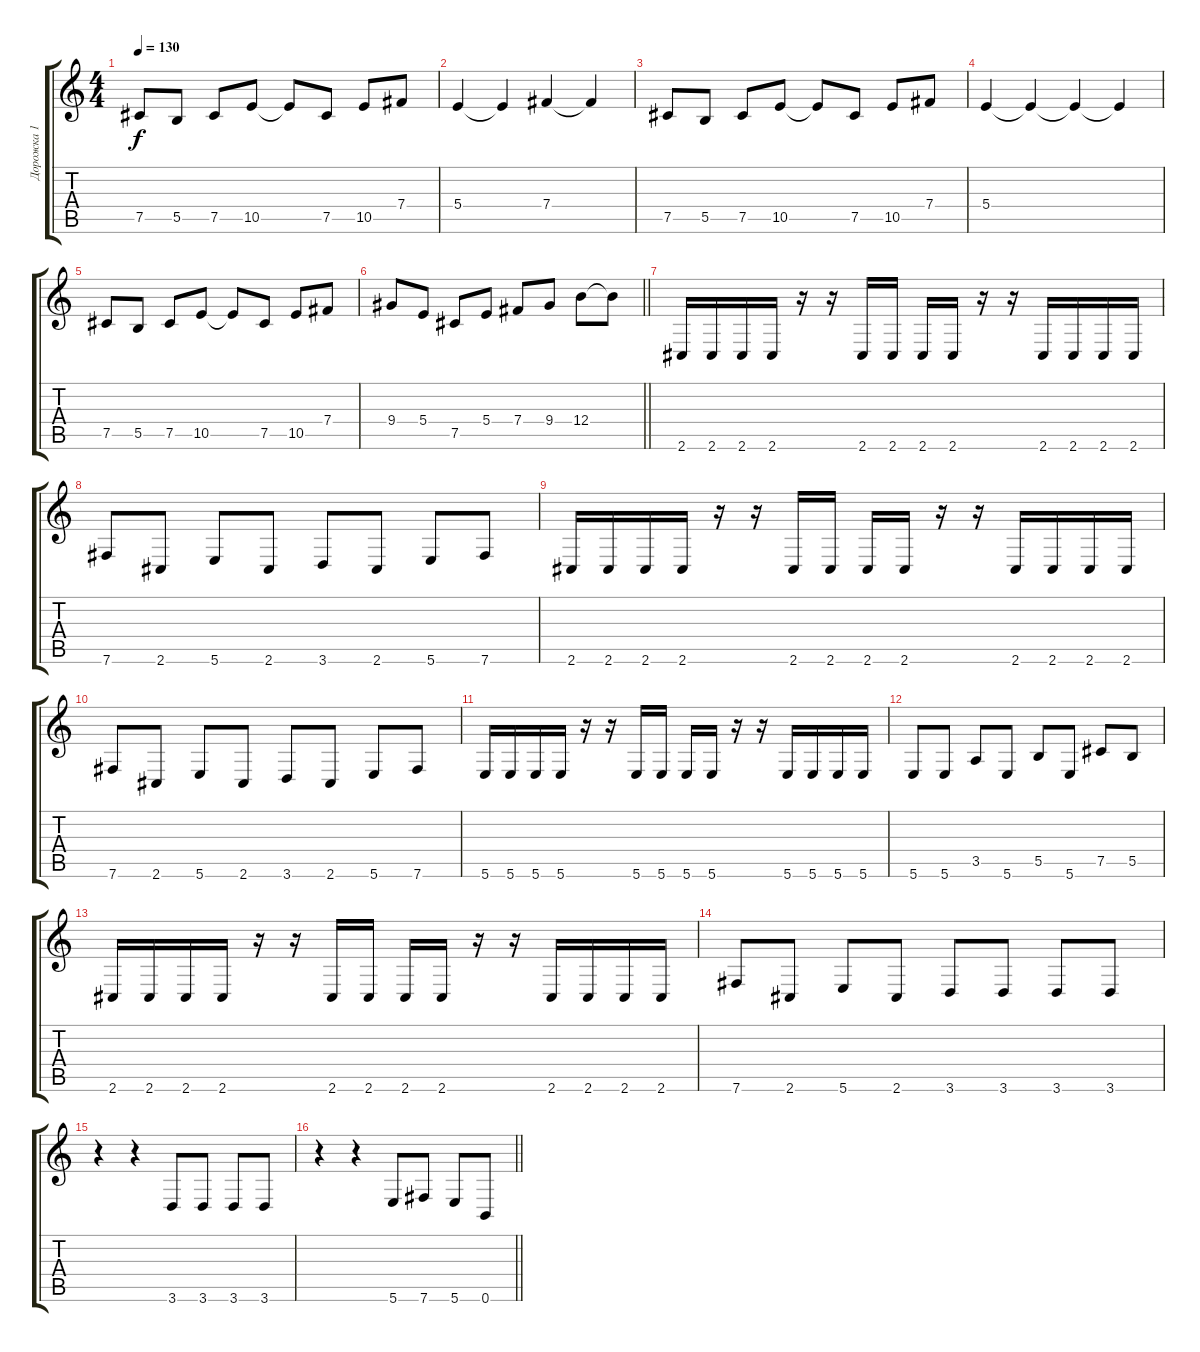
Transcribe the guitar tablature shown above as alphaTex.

\track ("Дорожка 1" "Дорожка 1") {instrument distortionguitar}
\staff {score tabs}
\tuning (Db4 Ab3 E3 B2 Gb2 B1) {hide}
\ts (4 4)
\tempo 130
\clef g2
\ks c
7.5.8{dy f} 5.5.8 7.5.8 10.5.8 10.5{t}.8 7.5.8 10.5.8 7.4.8 |
5.4.4 5.4{t}.4 7.4.4 7.4{t}.4 |
7.5.8 5.5.8 7.5.8 10.5.8 10.5{t}.8 7.5.8 10.5.8 7.4.8 |
5.4.4 5.4{t}.4 5.4{t}.4 5.4{t}.4 |
7.5.8 5.5.8 7.5.8 10.5.8 10.5{t}.8 7.5.8 10.5.8 7.4.8 |
\barLineRight lightlight
9.4.8 5.4.8 7.5.8 5.4.8 7.4.8 9.4.8 12.4.8 12.4{t}.8 |
\section ("" " ")
2.6.16 2.6.16 2.6.16 2.6.16 r.16 r.16 2.6.16 2.6.16 2.6.16 2.6.16 r.16 r.16 2.6.16 2.6.16 2.6.16 2.6.16 |
7.6.8 2.6.8 5.6.8 2.6.8 3.6.8 2.6.8 5.6.8 7.6.8 |
2.6.16 2.6.16 2.6.16 2.6.16 r.16 r.16 2.6.16 2.6.16 2.6.16 2.6.16 r.16 r.16 2.6.16 2.6.16 2.6.16 2.6.16 |
7.6.8 2.6.8 5.6.8 2.6.8 3.6.8 2.6.8 5.6.8 7.6.8 |
5.6.16 5.6.16 5.6.16 5.6.16 r.16 r.16 5.6.16 5.6.16 5.6.16 5.6.16 r.16 r.16 5.6.16 5.6.16 5.6.16 5.6.16 |
5.6.8 5.6.8 3.5.8 5.6.8 5.5.8 5.6.8 7.5.8 5.5.8 |
2.6.16 2.6.16 2.6.16 2.6.16 r.16 r.16 2.6.16 2.6.16 2.6.16 2.6.16 r.16 r.16 2.6.16 2.6.16 2.6.16 2.6.16 |
7.6.8 2.6.8 5.6.8 2.6.8 3.6.8 3.6.8 3.6.8 3.6.8 |
r.4 r.4 3.6.8 3.6.8 3.6.8 3.6.8 |
\barLineRight lightlight
r.4 r.4 5.6.8 7.6.8 5.6.8 0.6.8
